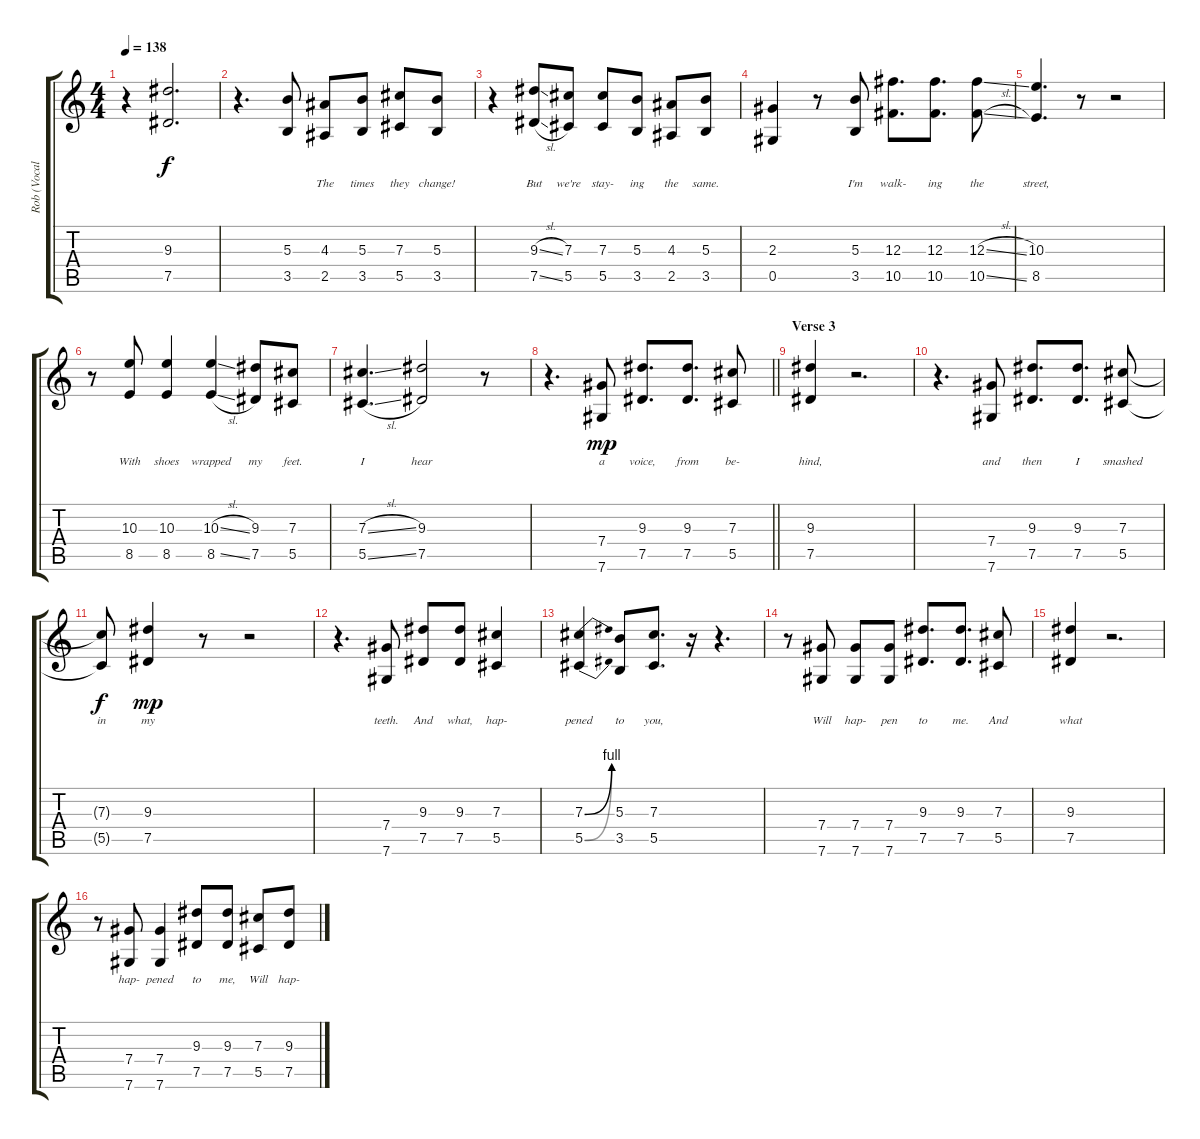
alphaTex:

\track ("Rob (Vocals)" "Rob (Vocal") {instrument overdrivenguitar}
\staff {score tabs}
\tuning (Eb4 Bb3 Gb3 Db3 Ab2 Db2) {hide}
\ts (4 4)
\tempo 138
\clef g2
\ks c
r.4{dy f} (9.3 7.5).2{d lyrics (0 "") lyrics (1 "") lyrics (2 "") lyrics (3 "") lyrics (4 "")} |
r.4{d} (5.3 3.5).8{lyrics (0 "") lyrics (1 "") lyrics (2 "") lyrics (3 "") lyrics (4 "")} (4.3 2.5).8{lyrics (0 "The") lyrics (1 "") lyrics (2 "") lyrics (3 "") lyrics (4 "")} (5.3 3.5).8{lyrics (0 "times") lyrics (1 "") lyrics (2 "") lyrics (3 "") lyrics (4 "")} (7.3 5.5).8{lyrics (0 "they") lyrics (1 "") lyrics (2 "") lyrics (3 "") lyrics (4 "")} (5.3 3.5).8{lyrics (0 "change!") lyrics (1 "") lyrics (2 "") lyrics (3 "") lyrics (4 "")} |
r.4 (9.3{sl} 7.5{sl}).8{lyrics (0 "But") lyrics (1 "") lyrics (2 "") lyrics (3 "") lyrics (4 "")} (7.3 5.5).8{lyrics (0 "we're") lyrics (1 "") lyrics (2 "") lyrics (3 "") lyrics (4 "")} (7.3 5.5).8{lyrics (0 "stay-") lyrics (1 "") lyrics (2 "") lyrics (3 "") lyrics (4 "")} (5.3 3.5).8{lyrics (0 "ing") lyrics (1 "") lyrics (2 "") lyrics (3 "") lyrics (4 "")} (4.3 2.5).8{lyrics (0 "the") lyrics (1 "") lyrics (2 "") lyrics (3 "") lyrics (4 "")} (5.3 3.5).8{lyrics (0 "same.") lyrics (1 "") lyrics (2 "") lyrics (3 "") lyrics (4 "")} |
(2.3 0.5).4{lyrics (0 "") lyrics (1 "") lyrics (2 "") lyrics (3 "") lyrics (4 "")} r.8 (5.3 3.5).8{lyrics (0 "I'm") lyrics (1 "") lyrics (2 "") lyrics (3 "") lyrics (4 "")} (12.3 10.5).8{d lyrics (0 "walk-") lyrics (1 "") lyrics (2 "") lyrics (3 "") lyrics (4 "")} (12.3 10.5).8{d lyrics (0 "ing") lyrics (1 "") lyrics (2 "") lyrics (3 "") lyrics (4 "")} (12.3{sl} 10.5{sl}).8{lyrics (0 "the") lyrics (1 "") lyrics (2 "") lyrics (3 "") lyrics (4 "")} |
(10.3 8.5).4{d lyrics (0 "street,") lyrics (1 "") lyrics (2 "") lyrics (3 "") lyrics (4 "")} r.8 r.2 |
r.8 (10.3 8.5).8{lyrics (0 "With") lyrics (1 "") lyrics (2 "") lyrics (3 "") lyrics (4 "")} (10.3 8.5).4{lyrics (0 "shoes") lyrics (1 "") lyrics (2 "") lyrics (3 "") lyrics (4 "")} (10.3{sl} 8.5{sl}).4{lyrics (0 "wrapped") lyrics (1 "") lyrics (2 "") lyrics (3 "") lyrics (4 "")} (9.3 7.5).8{lyrics (0 "my") lyrics (1 "") lyrics (2 "") lyrics (3 "") lyrics (4 "")} (7.3 5.5).8{lyrics (0 "feet.") lyrics (1 "") lyrics (2 "") lyrics (3 "") lyrics (4 "")} |
(7.3{sl} 5.5{sl}).4{d lyrics (0 "I") lyrics (1 "") lyrics (2 "") lyrics (3 "") lyrics (4 "")} (9.3 7.5).2{lyrics (0 "hear") lyrics (1 "") lyrics (2 "") lyrics (3 "") lyrics (4 "")} r.8 |
\barLineRight lightlight
r.4{d} (7.4 7.6).8{lyrics (0 "a") lyrics (1 "") lyrics (2 "") lyrics (3 "") lyrics (4 "") dy mp volume 10} (9.3 7.5).8{d lyrics (0 "voice,") lyrics (1 "") lyrics (2 "") lyrics (3 "") lyrics (4 "")} (9.3 7.5).8{d lyrics (0 "from") lyrics (1 "") lyrics (2 "") lyrics (3 "") lyrics (4 "")} (7.3 5.5).8{lyrics (0 "be-") lyrics (1 "") lyrics (2 "") lyrics (3 "") lyrics (4 "")} |
\section ("" "Verse 3")
(9.3 7.5).4{lyrics (0 "hind,") lyrics (1 "") lyrics (2 "") lyrics (3 "") lyrics (4 "")} r.2{d} |
r.4{d} (7.4 7.6).8{lyrics (0 "and") lyrics (1 "") lyrics (2 "") lyrics (3 "") lyrics (4 "")} (9.3 7.5).8{d lyrics (0 "then") lyrics (1 "") lyrics (2 "") lyrics (3 "") lyrics (4 "")} (9.3 7.5).8{d lyrics (0 "I") lyrics (1 "") lyrics (2 "") lyrics (3 "") lyrics (4 "")} (7.3 5.5).8{lyrics (0 "smashed") lyrics (1 "") lyrics (2 "") lyrics (3 "") lyrics (4 "")} |
(7.3{t} 5.5{t}).8{lyrics (0 "in") lyrics (1 "") lyrics (2 "") lyrics (3 "") lyrics (4 "") dy f} (9.3 7.5).4{lyrics (0 "my") lyrics (1 "") lyrics (2 "") lyrics (3 "") lyrics (4 "") dy mp} r.8 r.2 |
r.4{d} (7.4 7.6).8{lyrics (0 "teeth.") lyrics (1 "") lyrics (2 "") lyrics (3 "") lyrics (4 "")} (9.3 7.5).8{lyrics (0 "And") lyrics (1 "") lyrics (2 "") lyrics (3 "") lyrics (4 "")} (9.3 7.5).8{lyrics (0 "what,") lyrics (1 "") lyrics (2 "") lyrics (3 "") lyrics (4 "")} (7.3 5.5).4{lyrics (0 "hap-") lyrics (1 "") lyrics (2 "") lyrics (3 "") lyrics (4 "")} |
(7.3{be (bend 0 0 60 4)} 5.5{be (bend 0 0 60 4)}).4{lyrics (0 "pened") lyrics (1 "") lyrics (2 "") lyrics (3 "") lyrics (4 "")} (5.3 3.5).8{lyrics (0 "to") lyrics (1 "") lyrics (2 "") lyrics (3 "") lyrics (4 "")} (7.3 5.5).8{d lyrics (0 "you,") lyrics (1 "") lyrics (2 "") lyrics (3 "") lyrics (4 "")} r.16 r.4{d} |
r.8 (7.4 7.6).8{lyrics (0 "Will") lyrics (1 "") lyrics (2 "") lyrics (3 "") lyrics (4 "")} (7.4 7.6).8{lyrics (0 "hap-") lyrics (1 "") lyrics (2 "") lyrics (3 "") lyrics (4 "")} (7.4 7.6).8{lyrics (0 "pen") lyrics (1 "") lyrics (2 "") lyrics (3 "") lyrics (4 "")} (9.3 7.5).8{d lyrics (0 "to") lyrics (1 "") lyrics (2 "") lyrics (3 "") lyrics (4 "")} (9.3 7.5).8{d lyrics (0 "me.") lyrics (1 "") lyrics (2 "") lyrics (3 "") lyrics (4 "")} (7.3 5.5).8{lyrics (0 "And") lyrics (1 "") lyrics (2 "") lyrics (3 "") lyrics (4 "")} |
(9.3 7.5).4{lyrics (0 "what") lyrics (1 "") lyrics (2 "") lyrics (3 "") lyrics (4 "")} r.2{d} |
r.8 (7.4 7.6).8{lyrics (0 "hap-") lyrics (1 "") lyrics (2 "") lyrics (3 "") lyrics (4 "")} (7.4 7.6).4{lyrics (0 "pened") lyrics (1 "") lyrics (2 "") lyrics (3 "") lyrics (4 "")} (9.3 7.5).8{lyrics (0 "to") lyrics (1 "") lyrics (2 "") lyrics (3 "") lyrics (4 "")} (9.3 7.5).8{lyrics (0 "me,") lyrics (1 "") lyrics (2 "") lyrics (3 "") lyrics (4 "")} (7.3 5.5).8{lyrics (0 "Will") lyrics (1 "") lyrics (2 "") lyrics (3 "") lyrics (4 "")} (9.3 7.5).8{lyrics (0 "hap-") lyrics (1 "") lyrics (2 "") lyrics (3 "") lyrics (4 "")}
